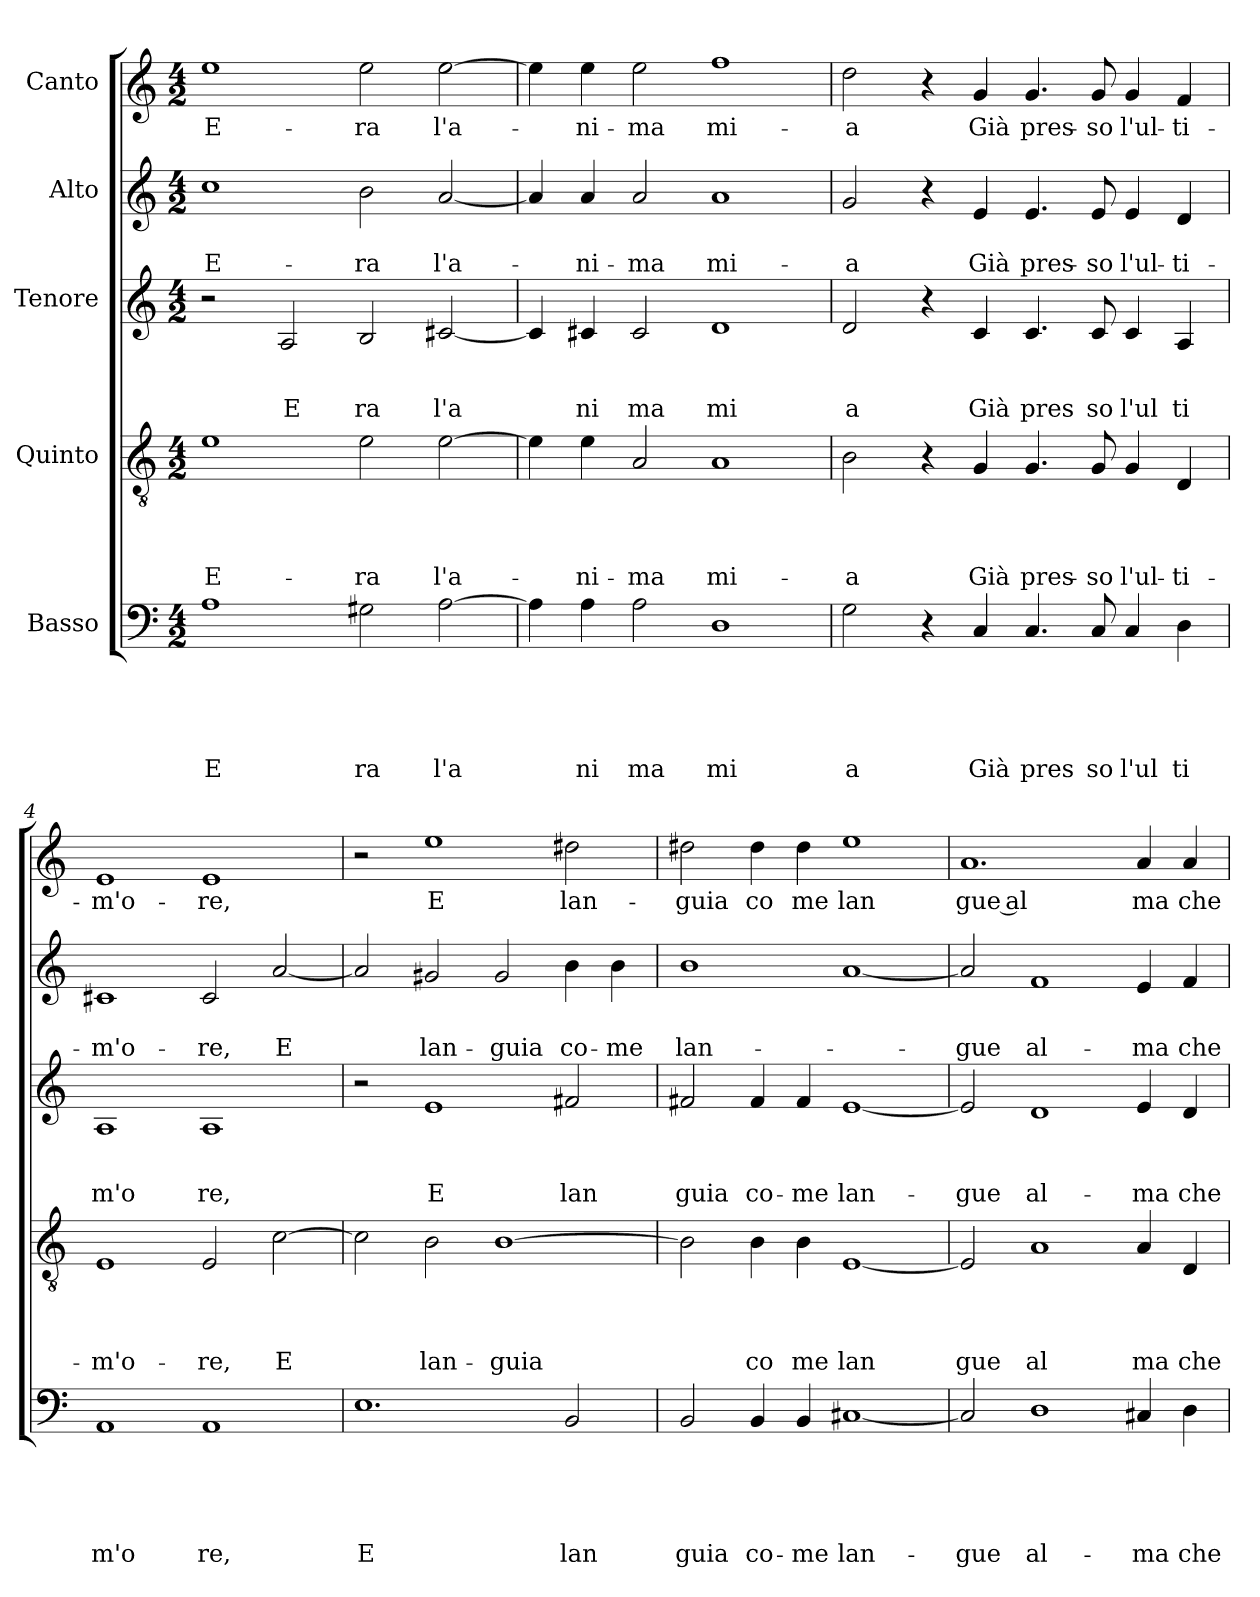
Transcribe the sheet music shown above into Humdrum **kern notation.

**kern	**text	**text	**text	**text	**text	**kern	**text	**text	**text	**text	**kern	**text	**text	**text	**kern	**text	**text	**kern	**text
*part5	*part5	*part5	*part5	*part5	*part5	*part4	*part4	*part4	*part4	*part4	*part3	*part3	*part3	*part3	*part2	*part2	*part2	*part1	*part1
*staff5	*staff5	*staff5	*staff5	*staff5	*staff5	*staff4	*staff4	*staff4	*staff4	*staff4	*staff3	*staff3	*staff3	*staff3	*staff2	*staff2	*staff2	*staff1	*staff1
*I"Basso	*	*	*	*	*	*I"Quinto	*	*	*	*	*I"Tenore	*	*	*	*I"Alto	*	*	*I"Canto	*
*clefF4	*	*	*	*	*	*clefGv2	*	*	*	*	*clefG2	*	*	*	*clefG2	*	*	*clefG2	*
*k[]	*	*	*	*	*	*k[]	*	*	*	*	*k[]	*	*	*	*k[]	*	*	*k[]	*
*C:	*	*	*	*	*	*C:	*	*	*	*	*C:	*	*	*	*C:	*	*	*C:	*
*M4/2	*	*	*	*	*	*M4/2	*	*	*	*	*M4/2	*	*	*	*M4/2	*	*	*M4/2	*
=1	=1	=1	=1	=1	=1	=1	=1	=1	=1	=1	=1	=1	=1	=1	=1	=1	=1	=1	=1
!	!	!	!	!	!LO:LY:b	!	!	!	!	!LO:LY:b	!	!	!	!	!	!	!LO:LY:b	!	!LO:LY:b
1A	.	.	.	.	E	1e	.	.	.	E-	2r	.	.	.	1cc	.	E-	1ee	E-
!	!	!	!	!	!	!	!	!	!	!	!	!	!	!LO:LY:b	!	!	!	!	!
.	.	.	.	.	.	.	.	.	.	.	2A/	.	.	E	.	.	.	.	.
!	!	!	!	!	!LO:LY:b	!	!	!	!	!LO:LY:b	!	!	!	!LO:LY:b	!	!	!LO:LY:b	!	!LO:LY:b
2G#X\	.	.	.	.	ra	2e\	.	.	.	-ra	2B/	.	.	ra	2b\	.	-ra	2ee\	-ra
!	!	!	!	!	!LO:LY:b	!	!	!	!	!LO:LY:b	!	!	!	!LO:LY:b	!	!	!LO:LY:b	!	!LO:LY:b
[>2A\	.	.	.	.	l'a	[>2e\	.	.	.	l'a-	[<2c#X/	.	.	l'a	[<2a/	.	l'a-	[>2ee\	l'a-
=2	=2	=2	=2	=2	=2	=2	=2	=2	=2	=2	=2	=2	=2	=2	=2	=2	=2	=2	=2
4A\]	.	.	.	.	.	4e\]	.	.	.	.	4c#/]	.	.	.	4a/]	.	.	4ee\]	.
!	!	!	!	!	!LO:LY:b	!	!	!	!	!LO:LY:b	!	!	!	!LO:LY:b	!	!	!LO:LY:b	!	!LO:LY:b
4A\	.	.	.	.	ni	4e\	.	.	.	-ni-	4c#X/	.	.	ni	4a/	.	-ni-	4ee\	-ni-
!	!	!	!	!	!LO:LY:b	!	!	!	!	!LO:LY:b	!	!	!	!LO:LY:b	!	!	!LO:LY:b	!	!LO:LY:b
2A\	.	.	.	.	ma	2A/	.	.	.	-ma	2c#/	.	.	ma	2a/	.	-ma	2ee\	-ma
!	!	!	!	!	!LO:LY:b	!	!	!	!	!LO:LY:b	!	!	!	!LO:LY:b	!	!	!LO:LY:b	!	!LO:LY:b
1D	.	.	.	.	mi	1A	.	.	.	mi-	1d	.	.	mi	1a	.	mi-	1ff	mi-
=3	=3	=3	=3	=3	=3	=3	=3	=3	=3	=3	=3	=3	=3	=3	=3	=3	=3	=3	=3
!	!	!	!	!	!LO:LY:b	!	!	!	!	!LO:LY:b	!	!	!	!LO:LY:b	!	!	!LO:LY:b	!	!LO:LY:b
2G\	.	.	.	.	a	2B\	.	.	.	-a	2d/	.	.	a	2g/	.	-a	2dd\	-a
4r	.	.	.	.	.	4r	.	.	.	.	4r	.	.	.	4r	.	.	4r	.
!	!	!	!	!	!LO:LY:b	!	!	!	!	!LO:LY:b	!	!	!	!LO:LY:b	!	!	!LO:LY:b	!	!LO:LY:b
4C/	.	.	.	.	Già	4G/	.	.	.	Già	4c/	.	.	Già	4e/	.	Già	4g/	Già
!	!	!	!	!	!LO:LY:b	!	!	!	!	!LO:LY:b	!	!	!	!LO:LY:b	!	!	!LO:LY:b	!	!LO:LY:b
4.C/	.	.	.	.	pres	4.G/	.	.	.	pres-	4.c/	.	.	pres	4.e/	.	pres-	4.g/	pres-
!	!	!	!	!	!LO:LY:b	!	!	!	!	!LO:LY:b	!	!	!	!LO:LY:b	!	!	!LO:LY:b	!	!LO:LY:b
8C/	.	.	.	.	so	8G/	.	.	.	-so	8c/	.	.	so	8e/	.	-so	8g/	-so
!	!	!	!	!	!LO:LY:b	!	!	!	!	!LO:LY:b	!	!	!	!LO:LY:b	!	!	!LO:LY:b	!	!LO:LY:b
4C/	.	.	.	.	l'ul	4G/	.	.	.	l'ul-	4c/	.	.	l'ul	4e/	.	l'ul-	4g/	l'ul-
!	!	!	!	!	!LO:LY:b	!	!	!	!	!LO:LY:b	!	!	!	!LO:LY:b	!	!	!LO:LY:b	!	!LO:LY:b
4D\	.	.	.	.	ti	4D/	.	.	.	-ti-	4A/	.	.	ti	4d/	.	-ti-	4f/	-ti-
=4	=4	=4	=4	=4	=4	=4	=4	=4	=4	=4	=4	=4	=4	=4	=4	=4	=4	=4	=4
!	!	!	!	!	!LO:LY:b	!	!	!	!	!LO:LY:b	!	!	!	!LO:LY:b	!	!	!LO:LY:b	!	!LO:LY:b
1AA	.	.	.	.	m'o	1E	.	.	.	-m'o-	1A	.	.	m'o	1c#X	.	-m'o-	1e	-m'o-
!	!	!	!	!	!LO:LY:b	!	!	!	!	!LO:LY:b	!	!	!	!LO:LY:b	!	!	!LO:LY:b	!	!LO:LY:b
1AA	.	.	.	.	re,	2E/	.	.	.	-re,	1A	.	.	re,	2c#/	.	-re,	1e	-re,
!	!	!	!	!	!	!	!	!	!	!LO:LY:b	!	!	!	!	!	!	!LO:LY:b	!	!
.	.	.	.	.	.	[>2c\	.	.	.	E	.	.	.	.	[<2a/	.	E	.	.
=5	=5	=5	=5	=5	=5	=5	=5	=5	=5	=5	=5	=5	=5	=5	=5	=5	=5	=5	=5
!	!	!	!	!	!LO:LY:b	!	!	!	!	!	!	!	!	!	!	!	!	!	!
1.E	.	.	.	.	E	2c\]	.	.	.	.	2r	.	.	.	2a/]	.	.	2r	.
!	!	!	!	!	!	!	!	!	!	!LO:LY:b	!	!	!	!LO:LY:b	!	!	!LO:LY:b	!	!LO:LY:b
.	.	.	.	.	.	2B\	.	.	.	lan-	1e	.	.	E	2g#X/	.	lan-	1ee	E
!	!	!	!	!	!	!	!	!	!	!LO:LY:b	!	!	!	!	!	!	!LO:LY:b	!	!
.	.	.	.	.	.	[<1B	.	.	.	-guia	.	.	.	.	2g#/	.	-guia	.	.
!	!	!	!	!	!LO:LY:b	!	!	!	!	!	!	!	!	!LO:LY:b	!	!	!LO:LY:b	!	!LO:LY:b
2BB/	.	.	.	.	lan	.	.	.	.	.	2f#X/	.	.	lan	4b\	.	co-	2dd#X\	lan-
!	!	!	!	!	!	!	!	!	!	!	!	!	!	!	!	!	!LO:LY:b	!	!
.	.	.	.	.	.	.	.	.	.	.	.	.	.	.	4b\	.	-me	.	.
!!LO:LB:g=z
=6	=6	=6	=6	=6	=6	=6	=6	=6	=6	=6	=6	=6	=6	=6	=6	=6	=6	=6	=6
!	!	!	!	!	!LO:LY:b	!	!	!	!	!	!	!	!	!LO:LY:b	!	!	!LO:LY:b	!	!LO:LY:b
2BB/	.	.	.	.	guia	2B\]	.	.	.	.	2f#X/	.	.	guia	1b	.	lan-	2dd#X\	-guia
!	!	!	!	!	!LO:LY:b	!	!	!	!	!LO:LY:b	!	!	!	!LO:LY:b	!	!	!	!	!LO:LY:b
4BB/	.	.	.	.	co-	4B\	.	.	.	co	4f#/	.	.	co-	.	.	.	4dd#\	co
!	!	!	!	!	!LO:LY:b	!	!	!	!	!LO:LY:b	!	!	!	!LO:LY:b	!	!	!	!	!LO:LY:b
4BB/	.	.	.	.	-me	4B\	.	.	.	me	4f#/	.	.	-me	.	.	.	4dd#\	me
!	!	!	!	!	!LO:LY:b	!	!	!	!	!LO:LY:b	!	!	!	!LO:LY:b	!	!	!	!	!LO:LY:b
[<1C#X	.	.	.	.	lan-	[<1E	.	.	.	lan	[<1e	.	.	lan-	[<1a	.	.	1ee	lan
=7	=7	=7	=7	=7	=7	=7	=7	=7	=7	=7	=7	=7	=7	=7	=7	=7	=7	=7	=7
!	!	!	!	!	!LO:LY:b	!	!	!	!	!LO:LY:b	!	!	!	!LO:LY:b	!	!	!LO:LY:b	!	!LO:LY:b:rj
2C#/]	.	.	.	.	-gue	2E/]	.	.	.	gue	2e/]	.	.	-gue	2a/]	.	-gue	1.a	gue al
!	!	!	!	!	!LO:LY:b	!	!	!	!	!LO:LY:b	!	!	!	!LO:LY:b	!	!	!LO:LY:b	!	!
1D	.	.	.	.	al-	1A	.	.	.	al	1d	.	.	al-	1f	.	al-	.	.
!	!	!	!	!	!LO:LY:b	!	!	!	!	!LO:LY:b	!	!	!	!LO:LY:b	!	!	!LO:LY:b	!	!LO:LY:b
4C#X/	.	.	.	.	-ma	4A/	.	.	.	ma	4e/	.	.	-ma	4e/	.	-ma	4a/	ma
!	!	!	!	!	!LO:LY:b	!	!	!	!	!LO:LY:b	!	!	!	!LO:LY:b	!	!	!LO:LY:b	!	!LO:LY:b
4D\	.	.	.	.	che	4D/	.	.	.	che	4d/	.	.	che	4f/	.	che	4a/	che
=	=	=	=	=	=	=	=	=	=	=	=	=	=	=	=	=	=	=	=
*-	*-	*-	*-	*-	*-	*-	*-	*-	*-	*-	*-	*-	*-	*-	*-	*-	*-	*-	*-
